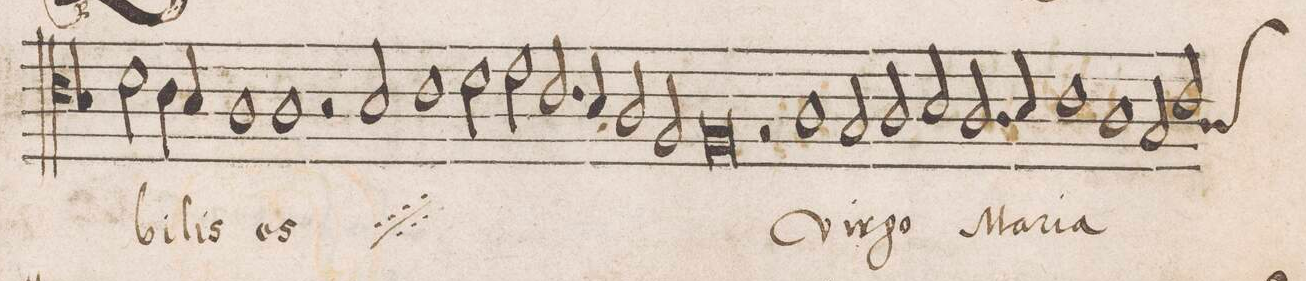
**kern	**text
*I"ALTVS	*
*clefC4	*
*k[b-]	*
*met(C|)	*
*M2/1	*
2d\	.
4c\	-bi-
4B-/	-lis
=9-	=9-
1A	.
1A	es
=10-	=10-
*	*ij
2r	.
2B-/	et
1c	ve-
=11-	=11-
2d\	-ne-
2e\	.
2.c/	-ra-
4B-/	.
=12-	=12-
2A/	-bi-
2F/	-li
0F	es
*	*Xij
=13-	=13-
2rF	.
1A/	Vir-
=14-	=14-
2G/	.
2A/	-go
2B-/	.
=15-	=15-
2.A/	Ma-
4B-/	-ri-
1c	-a
=16-	=16-
1A	.
2G/	.
*custos:A	*
2c/	.
=17-	=17-
*-	*-
